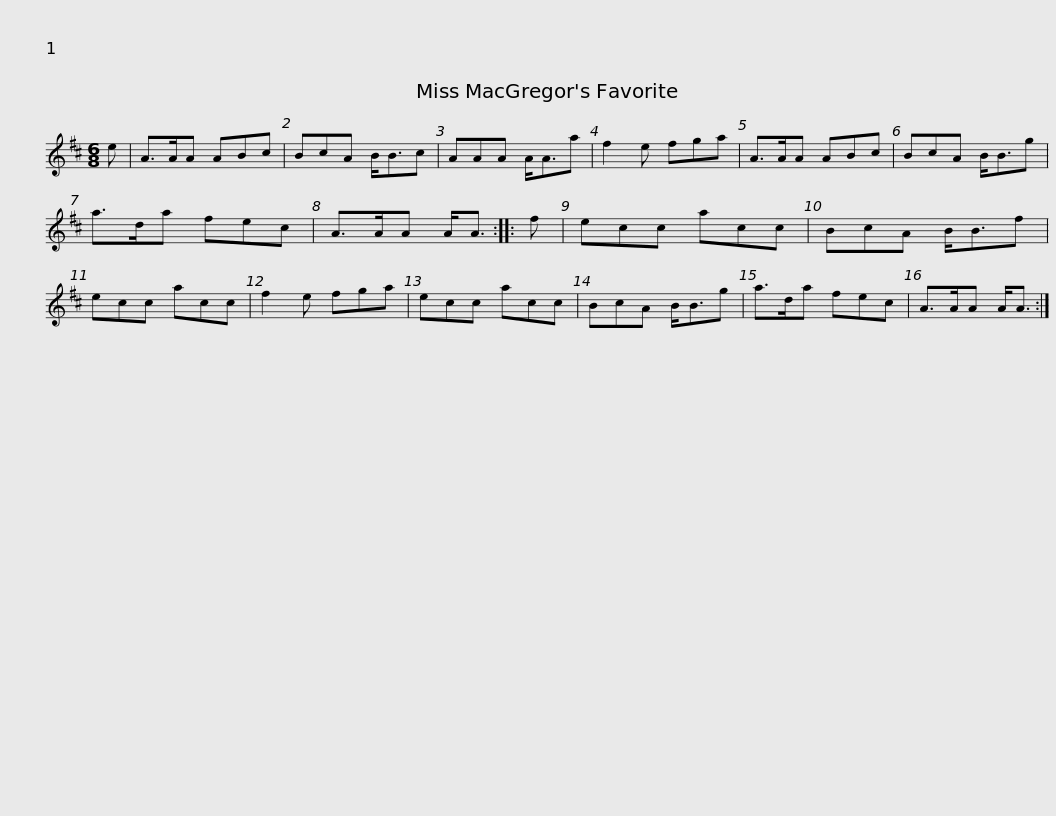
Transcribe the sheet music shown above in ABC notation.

X:1
L:1/8
M:6/8
I:linebreak $
K:D
V:1 treble
V:1
 e | A>AA ABc | BcA B<Bc | AAA A<Aa | f2 e fga | %5
 A>AA ABc | BcA B<Bg | a>da fec |$ A>AA A<A :: f | %10
 ecc acc | BcA B<Bf | ecc acc | f2 e fga | ecc acc | %15
 BcA B<Bg |$ a>da fec | A>AA A<A :| %18
